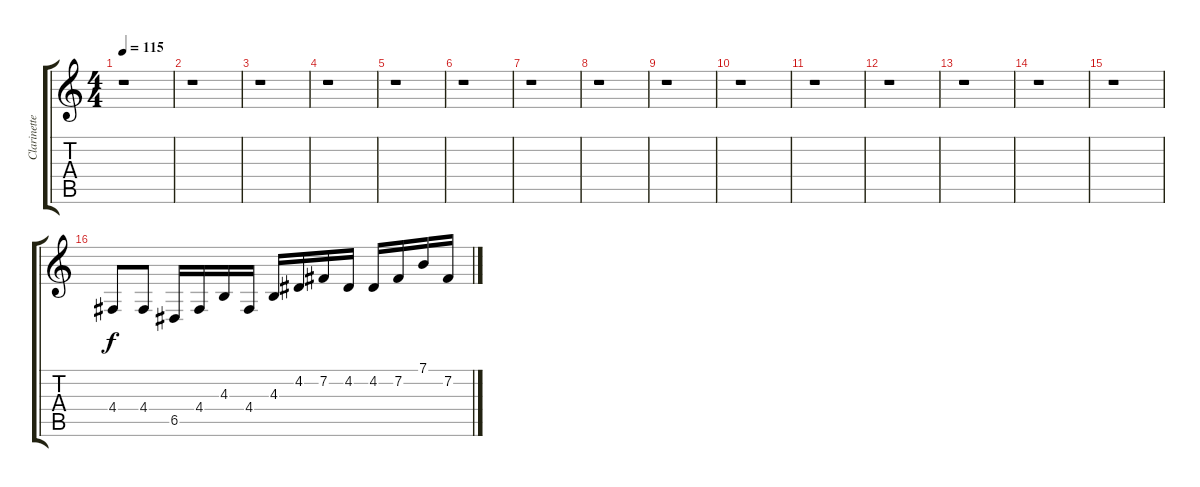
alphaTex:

\track ("Clarinettes" "Clarinette") {instrument clarinet}
\staff {score tabs}
\tuning (E4 B3 G3 D3 A2 E2) {hide}
\ts (4 4)
\tempo 115
\clef g2
\ks c
r.1{dy f} |
r.1 |
r.1 |
r.1 |
r.1 |
r.1 |
r.1 |
r.1 |
r.1 |
r.1 |
r.1 |
r.1 |
r.1 |
r.1 |
r.1 |
4.4.8 4.4.8 6.5.16 4.4.16 4.3.16 4.4.16 4.3.16 4.2.16 7.2.16 4.2.16 4.2.16 7.2.16 7.1.16 7.2.16
